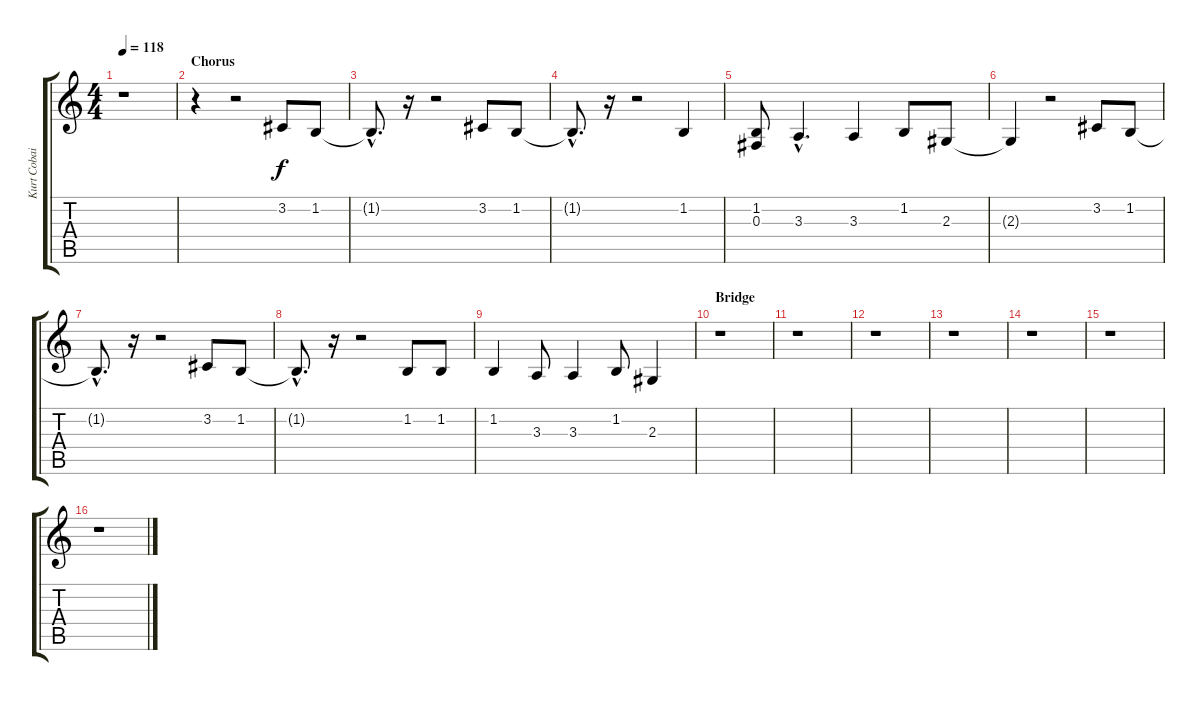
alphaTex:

\track ("Kurt Cobain - Vocals" "Kurt Cobai") {instrument tenorsax}
\staff {score tabs}
\tuning (Eb4 Bb3 Gb3 Db3 Ab2 Eb2) {hide}
\ts (4 4)
\tempo 118
\clef g2
\ks c
r.1{dy f} |
\section ("" "Chorus")
r.4 r.2 3.2.8 1.2.8 |
1.2{hac t}.8{d} r.16 r.2 3.2.8 1.2.8 |
1.2{hac t}.8{d} r.16 r.2 1.2.4 |
(1.2 0.3).8 3.3{hac}.4{d} 3.3.4 1.2.8 2.3.8 |
2.3{t}.4 r.2 3.2.8 1.2.8 |
1.2{hac t}.8{d} r.16 r.2 3.2.8 1.2.8 |
1.2{hac t}.8{d} r.16 r.2 1.2.8 1.2.8 |
1.2.4 3.3.8 3.3.4 1.2.8 2.3.4 |
\section ("" "Bridge")
r.1 |
r.1 |
r.1 |
r.1 |
r.1 |
r.1 |
r.1
